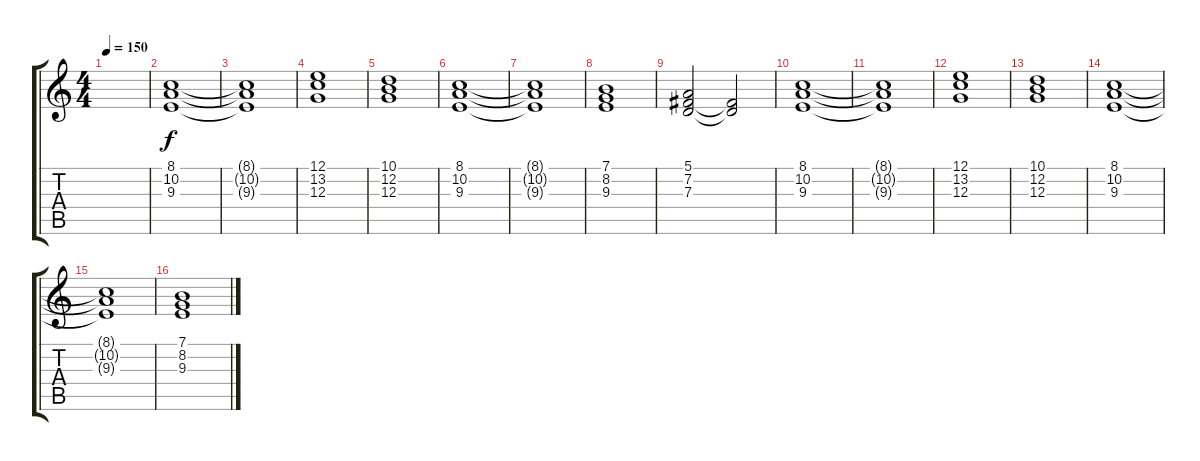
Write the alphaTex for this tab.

\track "" {instrument pad2warm}
\staff {score tabs}
\tuning (E4 B3 G3 D3 A2 E2) {hide}
\ts (4 4)
\tempo 150
\clef g2
\ks c
|
(8.1 10.2 9.3).1 |
(8.1{t} 10.2{t} 9.3{t}).1 |
(12.1 13.2 12.3).1 |
(10.1 12.2 12.3).1 |
(8.1 10.2 9.3).1 |
(8.1{t} 10.2{t} 9.3{t}).1 |
(7.1 8.2 9.3).1 |
(5.1 7.2 7.3).2 (7.2{t} 7.3{t}).2 |
(8.1 10.2 9.3).1 |
(8.1{t} 10.2{t} 9.3{t}).1 |
(12.1 13.2 12.3).1 |
(10.1 12.2 12.3).1 |
(8.1 10.2 9.3).1 |
(8.1{t} 10.2{t} 9.3{t}).1 |
(7.1 8.2 9.3).1
